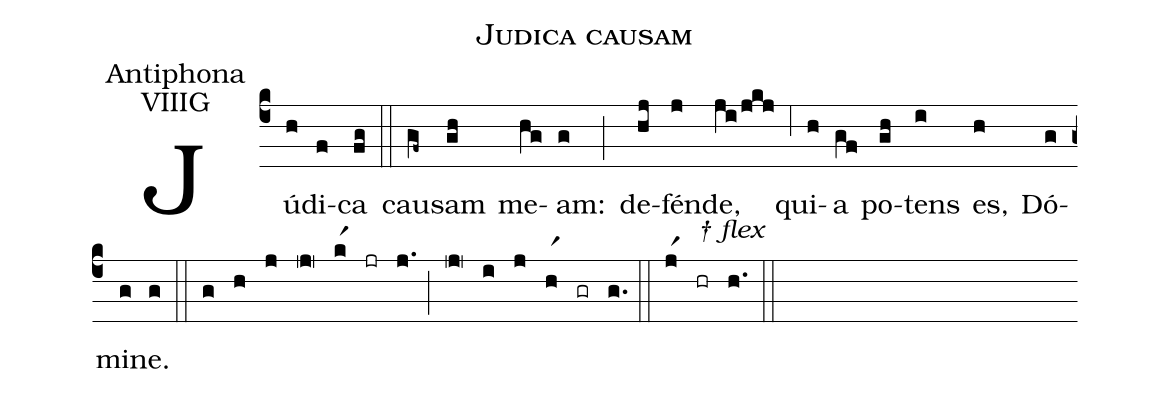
name:Judica causam;
office-part:Antiphona;
mode:VIIIG;
%%
(c4) Jú(h)di(f)ca(fg) (::) cau(gf~)sam(gh) me(hg)am:(g) (;) de(hj)fén(j)de,(ji/jkj) (;6) qui(h)a(gf) po(gh)tens(i) es,(h) Dó(g)mi(g)ne.(g) (::)
(g) (h) (j) (jR) (kr1) (jr) (j.) (;)
(jR) (i) (j) (hr1) (gr) (g.) (::)
(jr1) (hr[alt:† flex]) (h.) (::)
